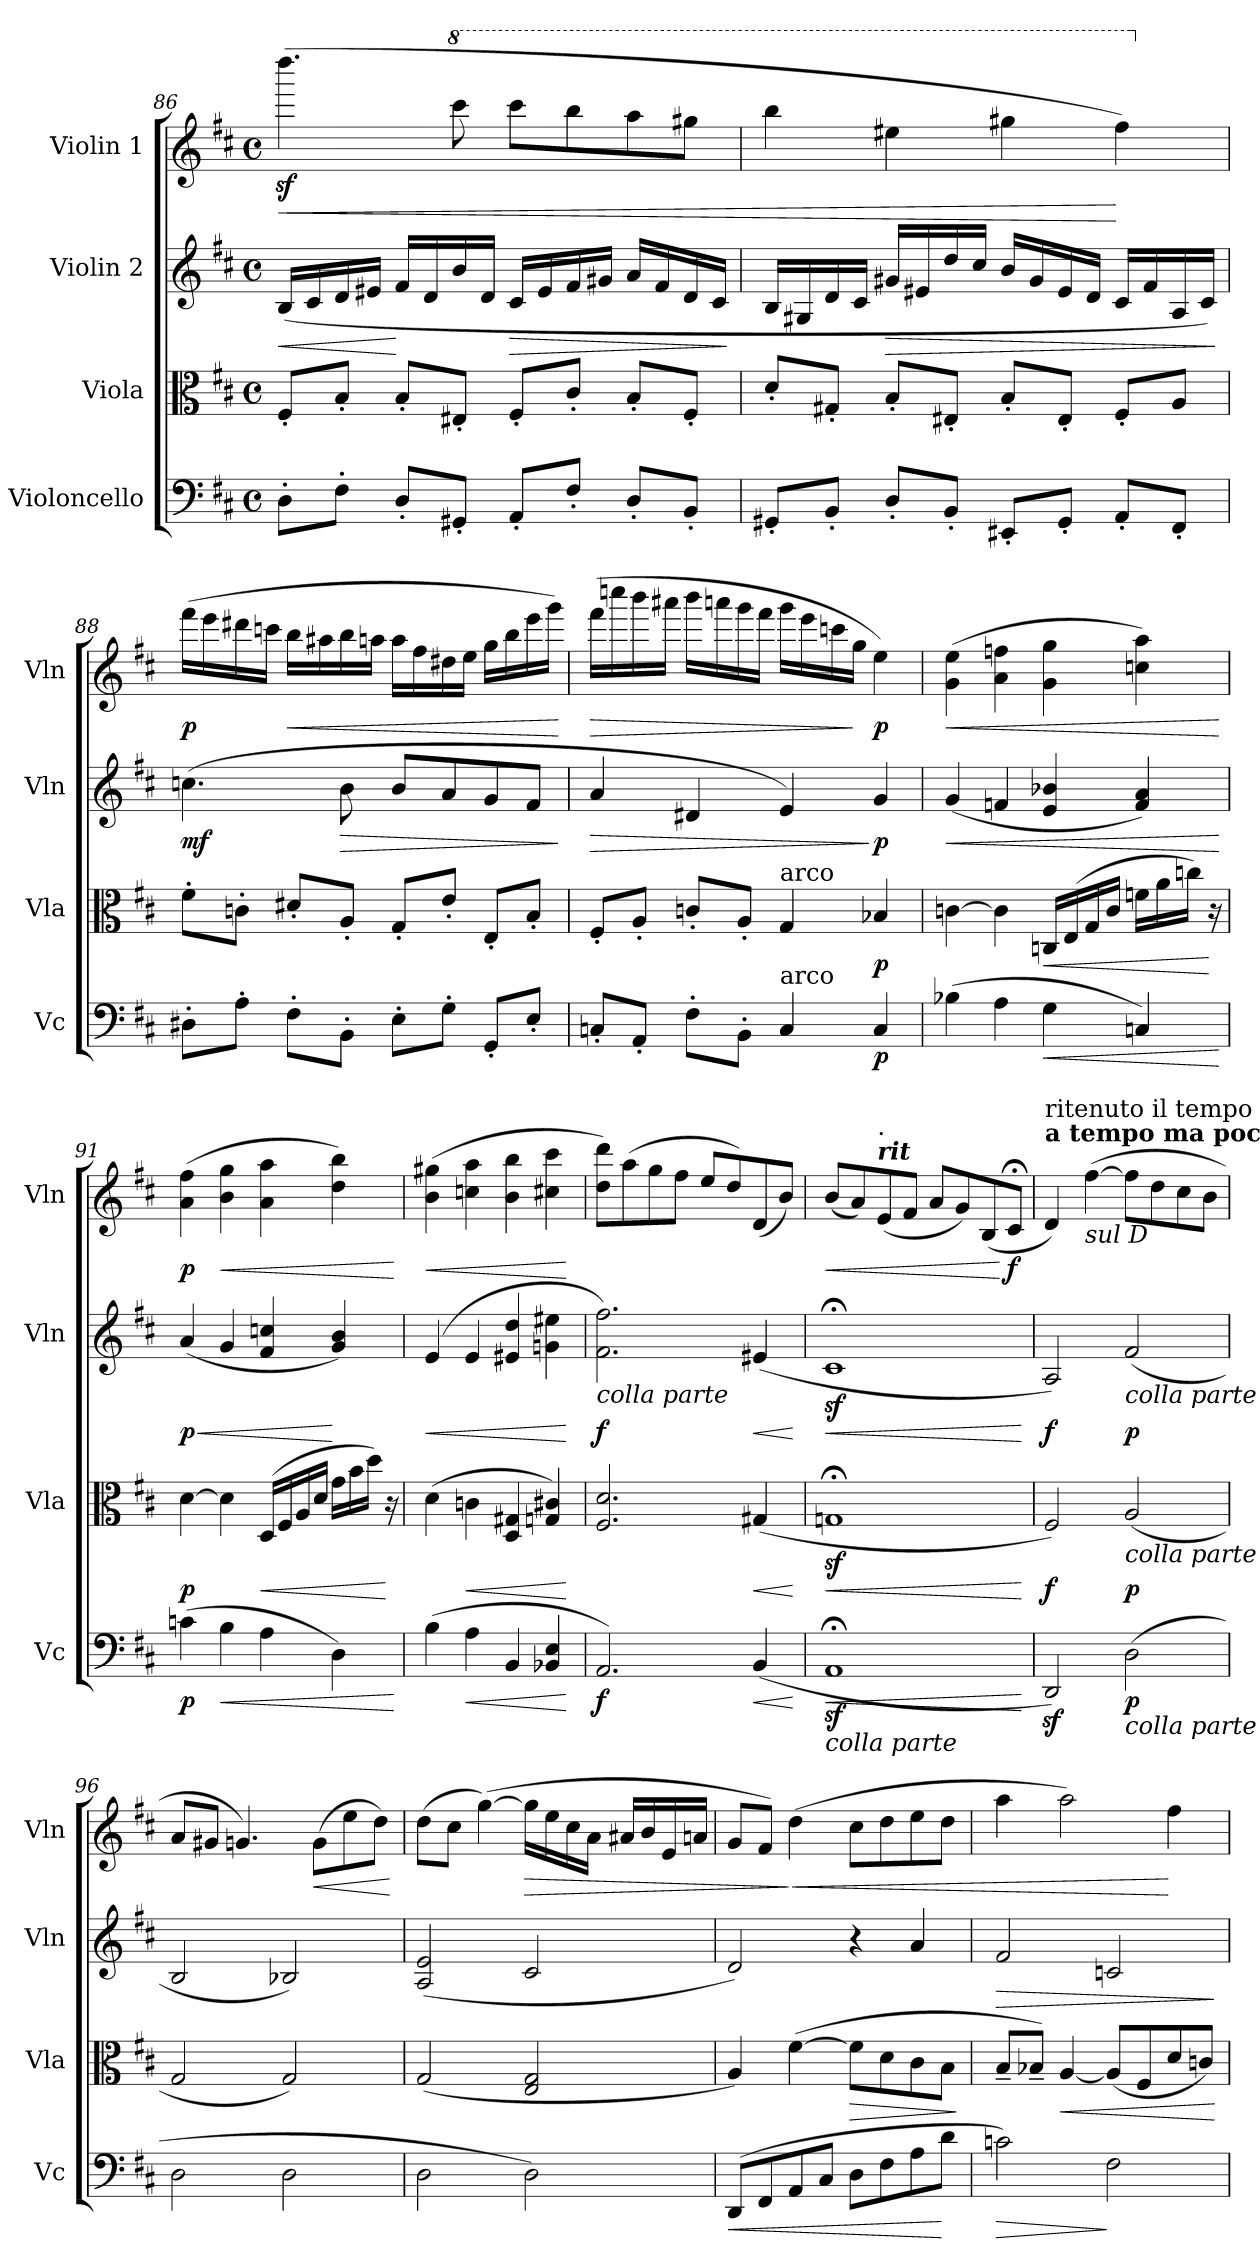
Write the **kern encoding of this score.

**kern	**dynam	**kern	**dynam	**kern	**dynam	**kern	**dynam
*part4	*part4	*part3	*part3	*part2	*part2	*part1	*part1
*staff4	*staff4	*staff3	*staff3	*staff2	*staff2	*staff1	*staff1
*I"Violoncello	*	*I"Viola	*	*I"Violin 2	*	*I"Violin 1	*
*I'Vc	*	*I'Vla	*	*I'Vln	*	*I'Vln	*
*clefF4	*	*clefC3	*	*clefG2	*	*clefG2	*
*k[f#c#]	*	*k[f#c#]	*	*k[f#c#]	*	*k[f#c#]	*
*M4/4	*	*M4/4	*	*M4/4	*	*M4/4	*
*met(c)	*	*met(c)	*	*met(c)	*	*met(c)	*
=86	=86	=86	=86	=86	=86	=86	=86
!	!	!	!	!	!LO:HP:b	!	!LO:HP:b
8D'\L	.	8F#'/L	.	(<16B/LL	<	(>4.ddddz<\	<
.	.	.	.	16c#/	.	.	.
8F#'\J	.	8B'/J	.	16d/	.	.	.
.	.	.	.	16e#X/JJ	.	.	.
8D'/L	.	8B'/L	.	16f#/LL	[	.	.
.	.	.	.	16d/	.	.	.
*	*	*	*	*	*	*8va	*
8GG#X'/J	.	8E#X'/J	.	16b/	.	8cccc#\	.
.	.	.	.	16d/JJ	.	.	.
!	!	!	!	!	!LO:HP:b	!	!
8AA'/L	.	8F#'/L	.	16c#/LL	>	8cccc#\L	.
.	.	.	.	16e#/	.	.	.
8F#'/J	.	8c#'/J	.	16f#/	.	8bbb\	.
.	.	.	.	16g#X/JJ	.	.	.
8D'/L	.	8B'/L	.	16a/LL	.	8aaa\	.
.	.	.	.	16f#/	.	.	.
8BB'/J	.	8F#'/J	.	16d/	.	8ggg#X\J	.
.	.	.	.	16c#/JJ	.	.	.
.	.	.	.	.	]	.	.
!!LO:LB:g=z
=87	=87	=87	=87	=87	=87	=87	=87
8GG#X'/L	.	8d'/L	.	16B/LL	.	4bbb\	.
.	.	.	.	16G#X/	.	.	.
8BB'/J	.	8G#X'/J	.	16d/	.	.	.
.	.	.	.	16c#/JJ	.	.	.
!	!	!	!	!	!LO:HP:b	!	!
8D'/L	.	8B'/L	.	16g#X/LL	>	4eee#X\	.
.	.	.	.	16e#X/	.	.	.
8BB'/J	.	8E#X'/J	.	16dd/	.	.	.
.	.	.	.	16cc#/JJ	.	.	.
8EE#X'/L	.	8B'/L	.	16b/LL	.	4ggg#X\	.
.	.	.	.	16g#/	.	.	.
8GG#'/J	.	8E#'/J	.	16e#/	.	.	.
.	.	.	.	16d/JJ	.	.	.
8AA'/L	.	8F#'/L	.	16c#/LL	.	4fff#\)	[
.	.	.	.	16f#/	.	.	.
8FF#'/J	.	8A/J	.	16A/	.	.	.
.	.	.	.	16c#/JJ)	.	.	.
.	.	.	.	.	]	.	.
=88	=88	=88	=88	=88	=88	=88	=88
*	*	*	*	*	*	*X8va	*
!	!	!	!	!	!LO:DY:b	!	!LO:DY:b
8D#X'\L	.	8f#'\L	.	(4.ccn\	mf	(>16fff#\LL	p
.	.	.	.	.	.	16eee\	.
8A'\J	.	8cn'\J	.	.	.	16ddd#X\	.
.	.	.	.	.	.	16cccn\JJ	.
!	!	!	!	!	!	!	!LO:HP:b
8F#'\L	.	8d#X'/L	.	.	.	16bb\LL	<
.	.	.	.	.	.	16aa#X\	.
!	!	!	!	!	!LO:HP:b	!	!
8BB'\J	.	8A'/J	.	8b\	>	16bb\	.
.	.	.	.	.	.	16aan\JJ	.
8E'\L	.	8G'/L	.	8b/L	.	16aa\LL	.
.	.	.	.	.	.	16ff#\	.
8G'\J	.	8e'/J	.	8a/	.	16dd#X\	.
.	.	.	.	.	.	16ee\JJ	.
8GG'/L	.	8E'/L	.	8g/	.	16gg\LL	.
.	.	.	.	.	.	16bb\	.
8E'/J	.	8B'/J	.	8f#/J	.	16eee\	.
.	.	.	.	.	.	16ggg\JJ)	.
.	.	.	.	.	]	.	[
=89	=89	=89	=89	=89	=89	=89	=89
!	!	!	!	!	!LO:HP:b	!	!LO:HP:b
8Cn'/L	.	8F#'/L	.	4a/	>	(>16fff#\LL	>
.	.	.	.	.	.	16ccccn\	.
8AA'/J	.	8A'/J	.	.	.	16bbb\	.
.	.	.	.	.	.	16aaa#X\JJ	.
8F#'\L	.	8cn'/L	.	4d#X/	.	16bbb\LL	.
.	.	.	.	.	.	16aaan\	.
8BB'\J	.	8A'/J	.	.	.	16ggg\	.
.	.	.	.	.	.	16fff#\JJ	.
!	!	!LO:TX:a:t=arco	!	!	!	!	!
!LO:TX:a:t=arco	!	!	!	!	!	!	!
4C/	.	4G/	.	4e/)	.	16ggg\LL	.
.	.	.	.	.	.	16eee\	.
.	.	.	.	.	.	16cccn\	.
.	.	.	.	.	.	16gg\JJ	]
!	!LO:DY:b	!	!LO:DY:b	!	!LO:DY:n=1:b	!	!LO:DY:b
4C/	p	4B-X/	p	4g/	] p	4ee\)	p
!!LO:LB:g=z
=90	=90	=90	=90	=90	=90	=90	=90
!	!	!	!	!	!LO:HP:b	!	!LO:HP:b
(4B-X\	.	[4cn\	.	(4g/	<	(>4g\ 4ee\	<
4A\	.	4c\]	.	4fn/	.	4a\ 4ffn\	.
!	!LO:HP:b	!	!LO:HP:b	!	!	!	!
4G\	<	16Cn/LL	<	4e/ 4b-X/	.	4g\ 4gg\	.
.	.	(>16E/	.	.	.	.	.
.	.	16G/	.	.	.	.	.
.	.	16c/JJ	.	.	.	.	.
4Cn/)	.	16fn\LL	.	4f/ 4a/)	.	4ccn\ 4aa\)	.
.	.	16a\	.	.	.	.	.
.	.	16ccn\JJ)	.	.	.	.	.
.	.	16r	[	.	.	.	.
.	[	.	.	.	[	.	[
=91	=91	=91	=91	=91	=91	=91	=91
!	!LO:DY:b	!	!LO:DY:b	!	!LO:HP:b	!	!
!	!	!	!	!	!LO:DY:n=1:b	!	!LO:DY:b
(>4cn\	p	[>4d\	p	(4a/	< p	(>4a\ 4ff#\	p
!	!LO:HP:b	!	!	!	!	!	!LO:HP:b
4B\	<	4d\]	.	4g/	.	4b\ 4gg\	<
!	!	!	!LO:HP:b	!	!	!	!
4A\	.	(>16D/LL	<	4f#/ 4ccn/	.	4a\ 4aa\	.
.	.	16F#/	.	.	.	.	.
.	.	16A/	.	.	.	.	.
.	.	16d/JJ	.	.	.	.	.
4D\)	.	16g\LL	.	4g/ 4b/)	[	4dd\ 4bb\)	.
.	.	16b\	.	.	.	.	.
.	.	16dd\JJ)	.	.	.	.	.
.	.	16r	[	.	.	.	.
.	[	.	.	.	.	.	[
=92	=92	=92	=92	=92	=92	=92	=92
!	!	!	!	!	!LO:HP:b	!	!LO:HP:b
(>4B\	.	(<4d\	.	(<4e/	<	(>4b\ 4gg#X\	<
!	!LO:HP:b	!	!LO:HP:b	!	!	!	!
4A\	<	4cn\	<	4e/	.	4ccn\ 4aa\	.
4BB/	.	4D/ 4G#X/	.	4e#X/ 4dd/	.	4b\ 4bb\	.
4BB-X/ 4E/	.	4Gn/ 4c#X/)	.	4gn\ 4ee#X\	.	4cc#X\ 4ccc#\	.
.	[	.	[	.	[	.	[
=93	=93	=93	=93	=93	=93	=93	=93
!	!	!	!	!LO:TX:b:i:t=colla parte	!	!	!
!	!LO:DY:b	!	!	!	!LO:DY:b	!	!LO:DY:b
!	!	!	!	!	!	!	!LO:DY:n=1:b
2.AA/)	f	2.F#/ 2.d/	.	2.f#\ 2.ff#\)	f	8dd\ 8ddd\L)	f other-dynamics
.	.	.	.	.	.	(>8aa\	.
.	.	.	.	.	.	8gg\	.
.	.	.	.	.	.	8ff#\J	.
.	.	.	.	.	.	8ee/L	.
.	.	.	.	.	.	8dd/)	.
!	!LO:HP:b	!	!LO:HP:b	!	!LO:HP:b	!	!
(<4BB/	<	(<4G#X/	<	(<4e#X/	<	(<8d/	.
.	.	.	.	.	.	8b/J)	.
.	[	.	[	.	[	.	.
=94	=94	=94	=94	=94	=94	=94	=94
!LO:TX:b:i:t=colla parte	!	!	!	!	!	!	!
!	!LO:HP:b	!	!LO:HP:b	!	!LO:HP:b	!	!LO:HP:b
1AAz<;<	<	1Gnz<;<	<	1c#z<;<	<	(8b/L	<
.	.	.	.	.	.	8a/)	.
!	!	!	!	!	!	!LO:TX:a:Bi:t=rit	!
!	!	!	!	!	!	!LO:TX:a:t=.	!
.	.	.	.	.	.	(8e/	.
.	.	.	.	.	.	8f#/J	.
.	.	.	.	.	.	8a/L	.
.	.	.	.	.	.	8g/)	.
.	.	.	.	.	.	(8B/	.
!	!	!	!	!	!	!	!LO:DY:n=1:b
.	.	.	.	.	.	8c#;</J	[ f
.	[	.	[	.	[	.	.
=95	=95	=95	=95	=95	=95	=95	=95
!	!	!	!	!	!	!LO:TX:a:B:t=a tempo ma poco	!
!	!	!	!	!	!	!LO:TX:a:t=ritenuto il tempo	!
!	!	!	!LO:DY:b	!	!LO:DY:b	!	!
2DDz</)	.	2F#/)	f	2A/)	f	4d/)	.
!	!	!	!	!	!	!LO:TX:b:i:t=sul D	!
!	!	!	!	!	!	!	!LO:DY:b
!	!	!	!	!	!	!	!LO:DY:n=1:b
.	.	.	.	.	.	(>[>4ff#\	p other-dynamics
!	!	!	!	!LO:TX:b:i:t=colla parte	!	!	!
!	!	!LO:TX:b:i:t=colla parte	!	!	!	!	!
!LO:TX:b:i:t=colla parte	!	!	!	!	!	!	!
!	!LO:DY:b	!	!LO:DY:b	!	!LO:DY:b	!	!
(>2D\	p	(<2A/	p	(<2f#/	p	8ff#\L]	.
.	.	.	.	.	.	8dd\	.
.	.	.	.	.	.	8cc#\	.
.	.	.	.	.	.	8b\J	.
!!LO:PB:g=z
=96	=96	=96	=96	=96	=96	=96	=96
2D\	.	2G/	.	2B/	.	8a/L	.
.	.	.	.	.	.	8g#X/J	.
.	.	.	.	.	.	4.gn/)	.
2D\	.	2G/)	.	2B-X/)	.	.	.
!	!	!	!	!	!	!	!LO:HP:b
.	.	.	.	.	.	(>8g\L	<
.	.	.	.	.	.	8ee\	.
.	.	.	.	.	.	8dd\J)	.
.	.	.	.	.	.	.	[
=97	=97	=97	=97	=97	=97	=97	=97
2D\	.	(2G/	.	(<2A/ 2e/	.	(>8dd\L	.
.	.	.	.	.	.	8cc#\J	.
.	.	.	.	.	.	(>[>4gg\)	.
!	!	!	!	!	!	!	!LO:HP:b
2D\)	.	2E/ 2G/	.	2c#/	.	16gg\LL]	>
.	.	.	.	.	.	16ee\	.
.	.	.	.	.	.	16cc#\	.
.	.	.	.	.	.	16a\JJ	.
.	.	.	.	.	.	16a#X/LL	.
.	.	.	.	.	.	16b/	.
.	.	.	.	.	.	16e/	.
.	.	.	.	.	.	16an/JJ	.
=98	=98	=98	=98	=98	=98	=98	=98
!	!LO:HP:b	!	!	!	!	!	!
(>8DD/L	<	4A/)	.	2d/)	.	8g/L	.
8FF#/	.	.	.	.	.	8f#/J)	.
!	!	!	!	!	!	!	!LO:HP:n=1:b
8AA/	.	(>[>4f#\	.	.	.	(>4dd\	] <
8C#/J	.	.	.	.	.	.	.
!	!	!	!LO:HP:b	!	!	!	!
8D\L	.	8f#\L]	>	4r	.	8cc#\L	.
8F#\	.	8d\	.	.	.	8dd\	.
8A\	.	8c#\	.	4a/	.	8ee\	.
8d\J	[	8B\J	.	.	.	8dd\J	.
.	.	.	]	.	.	.	.
=99	=99	=99	=99	=99	=99	=99	=99
!	!LO:HP:b	!	!	!	!LO:HP:b	!	!
2cn\)	>	8B~/L	.	2f#/	>	4aa\	.
.	.	8B-X~/J)	.	.	.	.	.
!	!	!	!LO:HP:b	!	!	!	!
.	.	[<4A/	<	.	.	2aa\)	.
2F#\	]	(<8A/L]	.	2cn/	.	.	.
.	.	8F#/	.	.	.	.	.
.	.	8d/	.	.	.	4ff#\	[
.	.	8cn/J)	.	.	.	.	.
.	.	.	[	.	]	.	.
=	=	=	=	=	=	=	=
*-	*-	*-	*-	*-	*-	*-	*-
